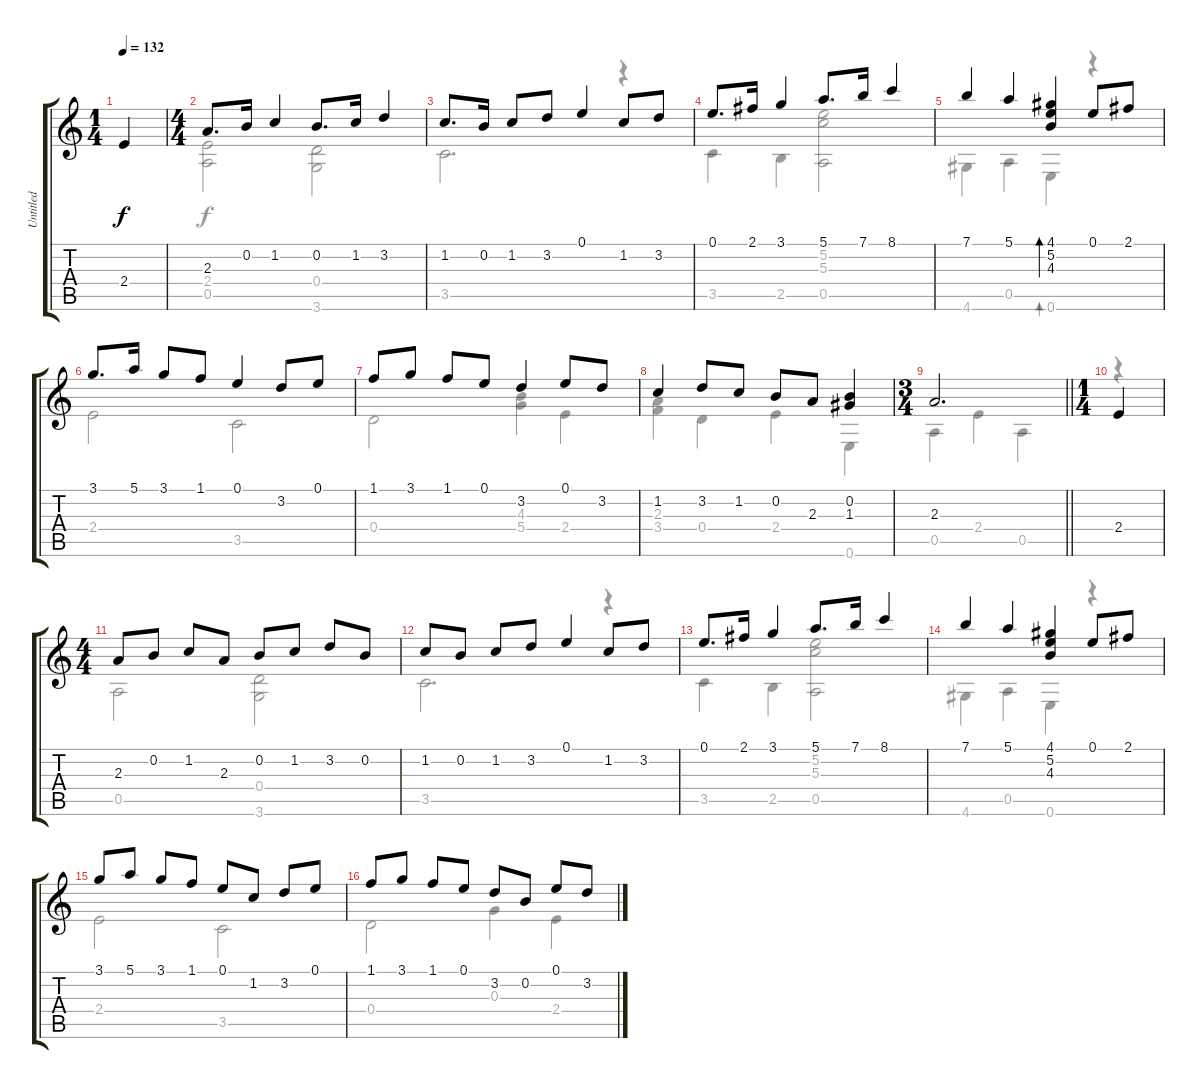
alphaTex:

\track ("Untitled" "Untitled") {instrument acousticguitarnylon}
\staff {score tabs}
\tuning (E4 B3 G3 D3 A2 E2) {hide}
\voice
\ts (1 4)
\tempo 132
\clef g2
\ks c
2.4.4{dy f instrument acousticguitarnylon} |
\ts (4 4)
2.3.8{d} 0.2.16 1.2.4 0.2.8{d} 1.2.16 3.2.4 |
1.2.8{d} 0.2.16 1.2.8 3.2.8 0.1.4 1.2.8 3.2.8 |
0.1.8{d} 2.1.16 3.1.4 5.1.8{d} 7.1.16 8.1.4 |
7.1.4 5.1.4 (4.1 5.2 4.3).4{bd 30} 0.1.8 2.1.8 |
3.1.8{d} 5.1.16 3.1.8 1.1.8 0.1.4 3.2.8 0.1.8 |
1.1.8 3.1.8 1.1.8 0.1.8 3.2.4 0.1.8 3.2.8 |
1.2.4 3.2.8 1.2.8 0.2.8 2.3.8 (0.2 1.3).4 |
\ts (3 4)
\barLineRight lightlight
2.3.2{d} |
\ts (1 4)
2.4.4 |
\ts (4 4)
2.3.8 0.2.8 1.2.8 2.3.8 0.2.8 1.2.8 3.2.8 0.2.8 |
1.2.8 0.2.8 1.2.8 3.2.8 0.1.4 1.2.8 3.2.8 |
0.1.8{d} 2.1.16 3.1.4 5.1.8{d} 7.1.16 8.1.4 |
7.1.4 5.1.4 (4.1 5.2 4.3).4 0.1.8 2.1.8 |
3.1.8 5.1.8 3.1.8 1.1.8 0.1.8 1.2.8 3.2.8 0.1.8 |
1.1.8 3.1.8 1.1.8 0.1.8 3.2.8 0.2.8 0.1.8 3.2.8
\voice
\clef g2
\ottava regular
\simile none
\ks c
|
(2.4 0.5).2 (0.4 3.6).2 |
3.5.2{d} r.4 |
3.5.4 2.5.4 (5.2 5.3 0.5).2 |
4.6.4 0.5.4 0.6.4{bd 30} r.4 |
2.4.2 3.5.2 |
0.4.2 (4.3 5.4).4 2.4.4 |
(2.3 3.4).4 0.4.4 2.4.4 0.6.4 |
\barLineRight lightlight
0.5.4 2.4.4 0.5.4 |
r.4 |
0.5.2 (0.4 3.6).2 |
3.5.2{d} r.4 |
3.5.4 2.5.4 (5.2 5.3 0.5).2 |
4.6.4 0.5.4 0.6.4 r.4 |
2.4.2 3.5.2 |
0.4.2 0.3.4 2.4.4
